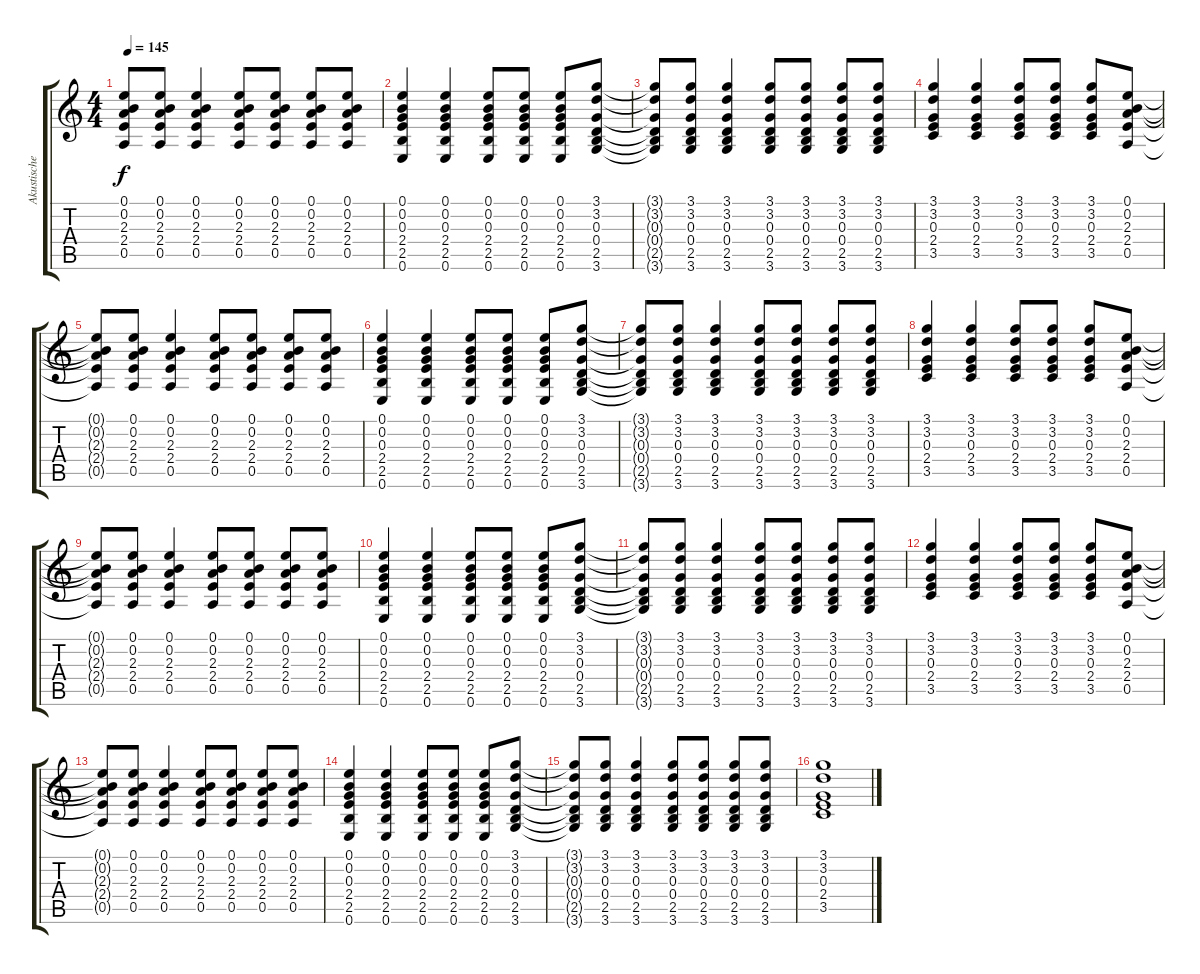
\track ("Akustische Gitarre" "Akustische") {instrument acousticguitarsteel}
\staff {score tabs}
\tuning (E4 B3 G3 D3 A2 E2) {hide}
\ts (4 4)
\tempo 145
\clef g2
\ks c
(0.1{t} 0.2{t} 2.3{t} 2.4{t} 0.5{t}).8{dy f} (0.1 0.2 2.3 2.4 0.5).8 (0.1 0.2 2.3 2.4 0.5).4 (0.1 0.2 2.3 2.4 0.5).8 (0.1 0.2 2.3 2.4 0.5).8 (0.1 0.2 2.3 2.4 0.5).8 (0.1 0.2 2.3 2.4 0.5).8 |
(0.1 0.2 0.3 2.4 2.5 0.6).4 (0.1 0.2 0.3 2.4 2.5 0.6).4 (0.1 0.2 0.3 2.4 2.5 0.6).8 (0.1 0.2 0.3 2.4 2.5 0.6).8 (0.1 0.2 0.3 2.4 2.5 0.6).8 (3.1 3.2 0.3 0.4 2.5 3.6).8 |
(3.1{t} 3.2{t} 0.3{t} 0.4{t} 2.5{t} 3.6{t}).8 (3.1 3.2 0.3 0.4 2.5 3.6).8 (3.1 3.2 0.3 0.4 2.5 3.6).4 (3.1 3.2 0.3 0.4 2.5 3.6).8 (3.1 3.2 0.3 0.4 2.5 3.6).8 (3.1 3.2 0.3 0.4 2.5 3.6).8 (3.1 3.2 0.3 0.4 2.5 3.6).8 |
(3.1 3.2 0.3 2.4 3.5).4 (3.1 3.2 0.3 2.4 3.5).4 (3.1 3.2 0.3 2.4 3.5).8 (3.1 3.2 0.3 2.4 3.5).8 (3.1 3.2 0.3 2.4 3.5).8 (0.1 0.2 2.3 2.4 0.5).8 |
(0.1{t} 0.2{t} 2.3{t} 2.4{t} 0.5{t}).8 (0.1 0.2 2.3 2.4 0.5).8 (0.1 0.2 2.3 2.4 0.5).4 (0.1 0.2 2.3 2.4 0.5).8 (0.1 0.2 2.3 2.4 0.5).8 (0.1 0.2 2.3 2.4 0.5).8 (0.1 0.2 2.3 2.4 0.5).8 |
(0.1 0.2 0.3 2.4 2.5 0.6).4 (0.1 0.2 0.3 2.4 2.5 0.6).4 (0.1 0.2 0.3 2.4 2.5 0.6).8 (0.1 0.2 0.3 2.4 2.5 0.6).8 (0.1 0.2 0.3 2.4 2.5 0.6).8 (3.1 3.2 0.3 0.4 2.5 3.6).8 |
(3.1{t} 3.2{t} 0.3{t} 0.4{t} 2.5{t} 3.6{t}).8 (3.1 3.2 0.3 0.4 2.5 3.6).8 (3.1 3.2 0.3 0.4 2.5 3.6).4 (3.1 3.2 0.3 0.4 2.5 3.6).8 (3.1 3.2 0.3 0.4 2.5 3.6).8 (3.1 3.2 0.3 0.4 2.5 3.6).8 (3.1 3.2 0.3 0.4 2.5 3.6).8 |
(3.1 3.2 0.3 2.4 3.5).4 (3.1 3.2 0.3 2.4 3.5).4 (3.1 3.2 0.3 2.4 3.5).8 (3.1 3.2 0.3 2.4 3.5).8 (3.1 3.2 0.3 2.4 3.5).8 (0.1 0.2 2.3 2.4 0.5).8 |
(0.1{t} 0.2{t} 2.3{t} 2.4{t} 0.5{t}).8 (0.1 0.2 2.3 2.4 0.5).8 (0.1 0.2 2.3 2.4 0.5).4 (0.1 0.2 2.3 2.4 0.5).8 (0.1 0.2 2.3 2.4 0.5).8 (0.1 0.2 2.3 2.4 0.5).8 (0.1 0.2 2.3 2.4 0.5).8 |
(0.1 0.2 0.3 2.4 2.5 0.6).4 (0.1 0.2 0.3 2.4 2.5 0.6).4 (0.1 0.2 0.3 2.4 2.5 0.6).8 (0.1 0.2 0.3 2.4 2.5 0.6).8 (0.1 0.2 0.3 2.4 2.5 0.6).8 (3.1 3.2 0.3 0.4 2.5 3.6).8 |
(3.1{t} 3.2{t} 0.3{t} 0.4{t} 2.5{t} 3.6{t}).8 (3.1 3.2 0.3 0.4 2.5 3.6).8 (3.1 3.2 0.3 0.4 2.5 3.6).4 (3.1 3.2 0.3 0.4 2.5 3.6).8 (3.1 3.2 0.3 0.4 2.5 3.6).8 (3.1 3.2 0.3 0.4 2.5 3.6).8 (3.1 3.2 0.3 0.4 2.5 3.6).8 |
(3.1 3.2 0.3 2.4 3.5).4 (3.1 3.2 0.3 2.4 3.5).4 (3.1 3.2 0.3 2.4 3.5).8 (3.1 3.2 0.3 2.4 3.5).8 (3.1 3.2 0.3 2.4 3.5).8 (0.1 0.2 2.3 2.4 0.5).8 |
(0.1{t} 0.2{t} 2.3{t} 2.4{t} 0.5{t}).8 (0.1 0.2 2.3 2.4 0.5).8 (0.1 0.2 2.3 2.4 0.5).4 (0.1 0.2 2.3 2.4 0.5).8 (0.1 0.2 2.3 2.4 0.5).8 (0.1 0.2 2.3 2.4 0.5).8 (0.1 0.2 2.3 2.4 0.5).8 |
(0.1 0.2 0.3 2.4 2.5 0.6).4 (0.1 0.2 0.3 2.4 2.5 0.6).4 (0.1 0.2 0.3 2.4 2.5 0.6).8 (0.1 0.2 0.3 2.4 2.5 0.6).8 (0.1 0.2 0.3 2.4 2.5 0.6).8 (3.1 3.2 0.3 0.4 2.5 3.6).8 |
(3.1{t} 3.2{t} 0.3{t} 0.4{t} 2.5{t} 3.6{t}).8 (3.1 3.2 0.3 0.4 2.5 3.6).8 (3.1 3.2 0.3 0.4 2.5 3.6).4 (3.1 3.2 0.3 0.4 2.5 3.6).8 (3.1 3.2 0.3 0.4 2.5 3.6).8 (3.1 3.2 0.3 0.4 2.5 3.6).8 (3.1 3.2 0.3 0.4 2.5 3.6).8 |
(3.1 3.2 0.3 2.4 3.5).1
